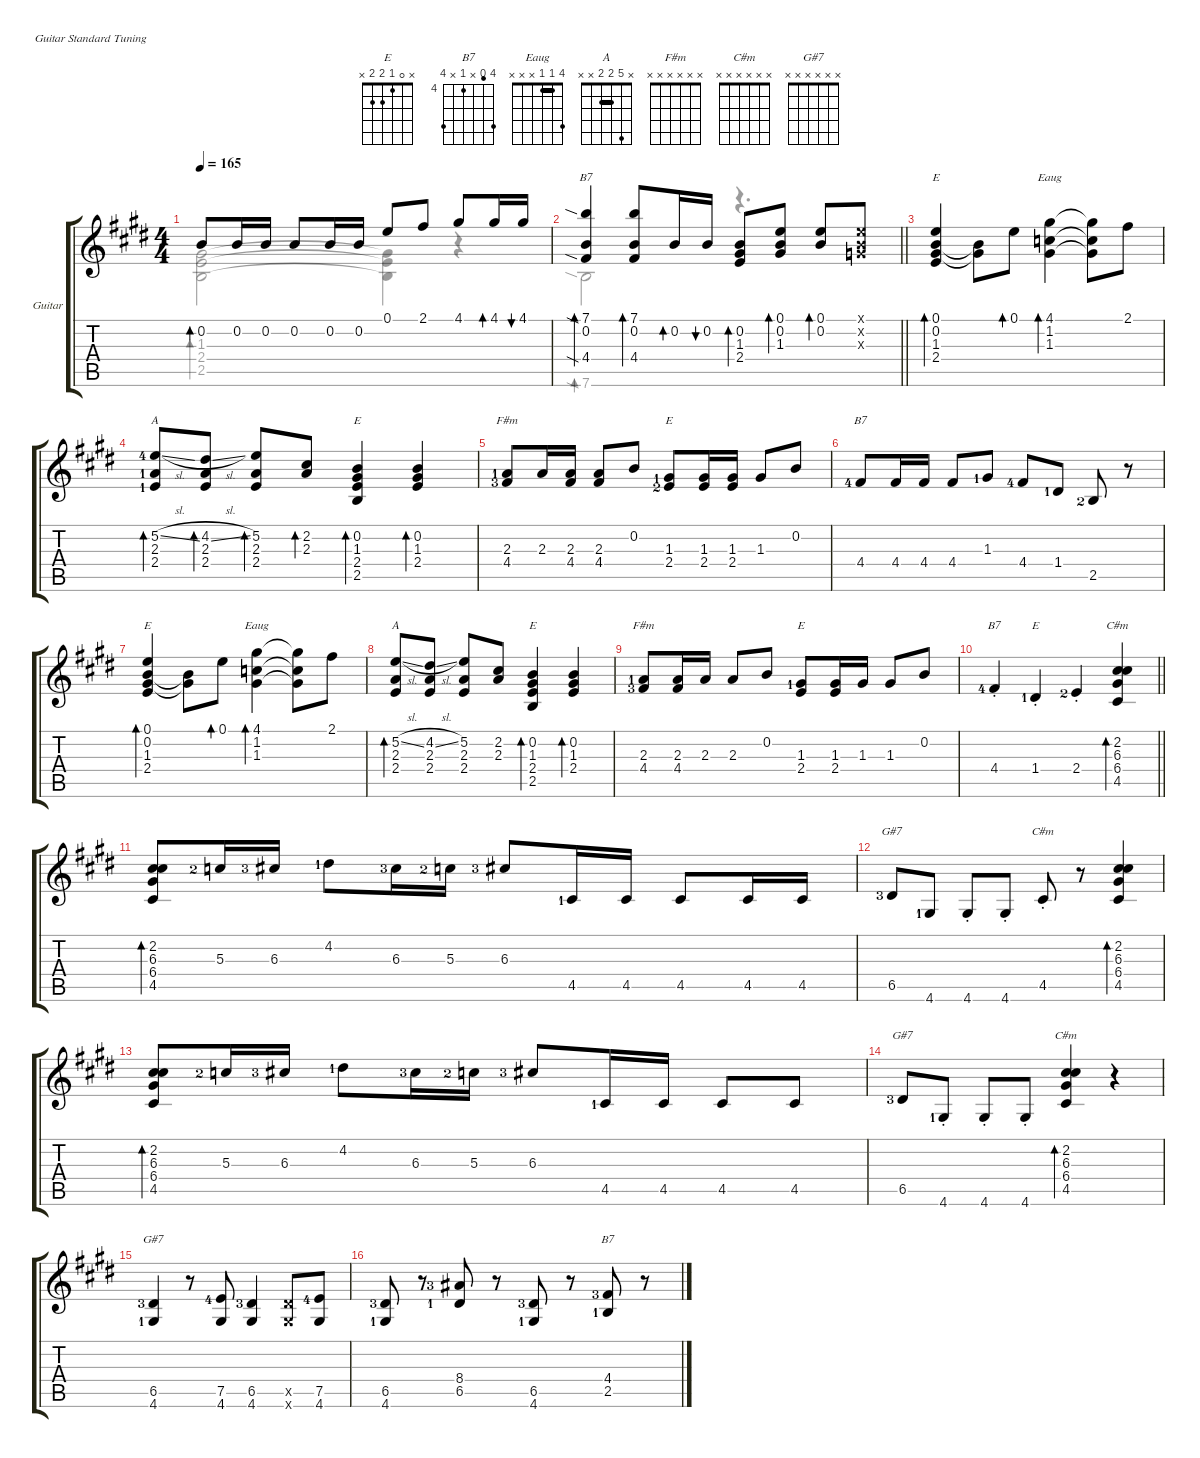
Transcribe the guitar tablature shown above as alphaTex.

\defaultSystemsLayout 4
\hideDynamics
\bracketExtendMode groupsimilarinstruments
\firstSystemTrackNameOrientation horizontal
\otherSystemsTrackNameOrientation horizontal
\track ("Guitar" "Guitar") {instrument acousticguitarsteel}
\staff {score tabs}
\tuning (E4 B3 G3 D3 A2 E2)
\chord ("E" x x x x x x)
\chord ("B7" x x x x x x)
\chord ("B7" 7 3 x 4 x 7) {firstfret 4}
\chord ("Eaug" x x x x x x)
\chord ("A" x x x x x x)
\chord ("F#m" x x x x x x)
\chord ("E" 0 0 1 2 x x)
\chord ("Eaug" 4 1 1 x x x) {barre 1}
\chord ("A" x 5 2 2 x x) {barre 2}
\chord ("E" x 0 1 2 2 x)
\chord ("C#m" x x x x x x)
\chord ("G#7" x x x x x x)
\voice
\ts (4 4)
\tempo 165
\clef g2
\scale
0.921816
\ks e
0.2{acc forcenatural}.8{bd 30 dy mf} 0.2{acc forcenatural}.16 0.2{acc forcenatural}.16 0.2{acc forcenatural}.8 0.2{acc forcenatural}.16 0.2{acc forcenatural}.16 0.1{acc forcenatural}.8 2.1{acc #}.8 4.1{acc #}.8 4.1{acc #}.16{bd 30} 4.1{acc #}.16{bu 30} |
\scale
1.15637
\barLineRight lightlight
(0.2{acc forcenatural} 7.1{sia acc forcenatural} 4.4{sia acc #}).4{bd 30 ch "B7"} (4.4{acc #} 0.2{acc forcenatural} 7.1{acc forcenatural}).8{bd 30} 0.2{acc forcenatural}.16{bd 30} 0.2{acc forcenatural}.16{bu 30} (0.2{acc forcenatural} 1.3{acc #} 2.4{acc forcenatural}).8{bd 30} (0.1{acc forcenatural} 0.2{acc forcenatural} 1.3{acc #}).8{bd 30} (0.1{acc forcenatural} 0.2{acc forcenatural}).8{bd 30} (0.1{x acc forcenatural} 0.2{x acc forcenatural} 0.3{x acc forcenatural}).8 |
\scale
0.921816 (0.2{acc forcenatural} 1.3{acc #} 0.1{acc forcenatural} 2.4{acc forcenatural}).4{bd 30 ch "E"} (0.2{t acc forcenatural} 1.3{t acc #}).8 0.1{acc forcenatural}.8{bd 30} (1.3{acc #} 1.2{acc forcenatural} 4.1{acc #}).4{bd 30 ch "Eaug"} (4.1{t acc #} 1.2{t acc forcenatural} 1.3{t acc #}).8 2.1{acc #}.8 |
\scale
0.921816 (2.4{lf 2 acc forcenatural} 2.3{lf 2 acc forcenatural} 5.2{sl lf 5 acc forcenatural}).8{bd 30 ch "A"} (2.4{acc forcenatural} 2.3{acc forcenatural} 4.2{sl acc #}).8{bd 30} (2.4{acc forcenatural} 2.3{acc forcenatural} 5.2{acc forcenatural}).8{bd 30} (2.2{acc #} 2.3{acc forcenatural}).8{bd 30} (1.3{acc #} 2.4{acc forcenatural} 0.2{acc forcenatural} 2.5{acc forcenatural}).4{bd 30 ch "E"} (1.3{acc #} 2.4{acc forcenatural} 0.2{acc forcenatural}).4{bd 30} |
\scale
1.15637 (4.4{lf 4 acc #} 2.3{lf 2 acc forcenatural}).8{ch "F#m"} 2.3{acc forcenatural}.16 (2.3{acc forcenatural} 4.4{acc #}).16 (2.3{acc forcenatural} 4.4{acc #}).8 0.2{acc forcenatural}.8 (2.4{lf 3 acc forcenatural} 1.3{lf 2 acc #}).8{ch "E"} (2.4{acc forcenatural} 1.3{acc #}).16 (1.3{acc #} 2.4{acc forcenatural}).16 1.3{acc #}.8 0.2{acc forcenatural}.8 |
\scale
0.921816 4.4{lf 5 acc #}.8{ch "B7"} 4.4{acc #}.16 4.4{acc #}.16 4.4{acc #}.8 1.3{lf 2 acc #}.8 4.4{lf 5 acc #}.8 1.4{lf 2 acc #}.8 2.5{lf 3 acc forcenatural}.8 r.8 |
\scale
0.921816 (0.2{acc forcenatural} 1.3{acc #} 0.1{acc forcenatural} 2.4{acc forcenatural}).4{bd 30 ch "E"} (0.2{t acc forcenatural} 1.3{t acc #}).8 0.1{acc forcenatural}.8{bd 30} (1.3{acc #} 1.2{acc forcenatural} 4.1{acc #}).4{bd 30 ch "Eaug"} (4.1{t acc #} 1.2{t acc forcenatural} 1.3{t acc #}).8 2.1{acc #}.8 |
\scale
1.15637 (2.4{acc forcenatural} 2.3{acc forcenatural} 5.2{sl acc forcenatural}).8{bd 30 ch "A"} (2.4{acc forcenatural} 2.3{acc forcenatural} 4.2{sl acc #}).8 (2.4{acc forcenatural} 2.3{acc forcenatural} 5.2{acc forcenatural}).8 (2.2{acc #} 2.3{acc forcenatural}).8 (1.3{acc #} 2.4{acc forcenatural} 0.2{acc forcenatural} 2.5{acc forcenatural}).4{bd 30 ch "E"} (1.3{acc #} 2.4{acc forcenatural} 0.2{acc forcenatural}).4{bd 30} |
\scale
0.921816 (2.3{lf 2 acc forcenatural} 4.4{lf 4 acc #}).8{ch "F#m"} (4.4{acc #} 2.3{acc forcenatural}).16 2.3{acc forcenatural}.16 2.3{acc forcenatural}.8 0.2{acc forcenatural}.8 (1.3{lf 2 acc #} 2.4{acc forcenatural}).8{ch "E"} (2.4{acc forcenatural} 1.3{acc #}).16 1.3{acc #}.16 1.3{acc #}.8 0.2{acc forcenatural}.8 |
\scale
0.921816
\barLineRight lightlight
4.4{st lf 5 acc #}.4{ch "B7"} 1.4{st lf 2 acc #}.4{ch "E"} 2.4{st lf 3 acc forcenatural}.4 (2.2{acc #} 4.5{acc #} 6.4{acc #} 6.3{acc #}).4{bd 30 ch "C#m"} |
\scale
1.25916 (2.2{acc #} 4.5{acc #} 6.3{acc #} 6.4{acc #}).8{bd 30} 5.3{lf 3 acc forcenatural}.16 6.3{lf 4 acc #}.16 4.2{lf 2 acc #}.8 6.3{lf 4 acc #}.16 5.3{lf 3 acc forcenatural}.16 6.3{lf 4 acc #}.8 4.5{lf 2 acc #}.16 4.5{acc #}.16 4.5{acc #}.8 4.5{acc #}.16 4.5{acc #}.16 |
\scale
0.660277 6.5{lf 4 acc #}.8{ch "G#7"} 4.6{lf 2 acc #}.8 4.6{st acc #}.8 4.6{st acc #}.8 4.5{st acc #}.8{ch "C#m"} r.8 (6.3{acc #} 2.2{acc #} 6.4{acc #} 4.5{acc #}).4{bd 30} |
\scale
1.07972 (6.3{acc #} 2.2{acc #} 4.5{acc #} 6.4{acc #}).8{bd 30} 5.3{lf 3 acc forcenatural}.16 6.3{lf 4 acc #}.16 4.2{lf 2 acc #}.8 6.3{lf 4 acc #}.16 5.3{lf 3 acc forcenatural}.16 6.3{lf 4 acc #}.8 4.5{lf 2 acc #}.16 4.5{acc #}.16 4.5{acc #}.8 4.5{acc #}.8 |
\scale
1.15637 6.5{lf 4 acc #}.8{ch "G#7"} 4.6{st lf 2 acc #}.8 4.6{st acc #}.8 4.6{st acc #}.8 (4.5{acc #} 6.4{acc #} 6.3{acc #} 2.2{acc #}).4{bd 30 ch "C#m"} r.4 |
\scale
0.921816 (4.6{lf 2 acc #} 6.5{lf 4 acc #}).4{ch "G#7"} r.8 (4.6{acc #} 7.5{lf 5 acc forcenatural}).8 (4.6{acc #} 6.5{lf 4 acc #}).4 (4.6{x acc #} 6.5{x acc #}).8 (4.6{acc #} 7.5{lf 5 acc forcenatural}).8 |
\scale
0.921816 (4.6{lf 2 acc #} 6.5{lf 4 acc #}).8 r.8 (8.4{lf 4 acc #} 6.5{lf 2 acc #}).8 r.8 (4.6{lf 2 acc #} 6.5{lf 4 acc #}).8 r.8 (4.4{lf 4 acc #} 2.5{lf 2 acc forcenatural}).8{ch "B7"} r.8
\voice
\clef g2
\ottava regular
\simile none
\scale
0.921816
\ks e
(2.5{acc forcenatural} 2.4{acc forcenatural} 1.3{acc #}).2{bd 30 dy mf} (2.5{t acc forcenatural} 2.4{t acc forcenatural} 1.3{t acc #}).4 r.4 |
\scale
1.15637
\barLineRight lightlight
7.6{sia acc forcenatural}.2{bd 30} r.4{d bd 0} |
\scale
0.921816 |
\scale
0.921816 |
\scale
1.15637 |
\scale
0.921816 |
\scale
0.921816 |
\scale
1.15637 |
\scale
0.921816 |
\scale
0.921816
\barLineRight lightlight
|
\scale
1.25916 |
\scale
0.660277 |
\scale
1.07972 |
\scale
1.15637 |
\scale
0.921816 |
\scale
0.921816
